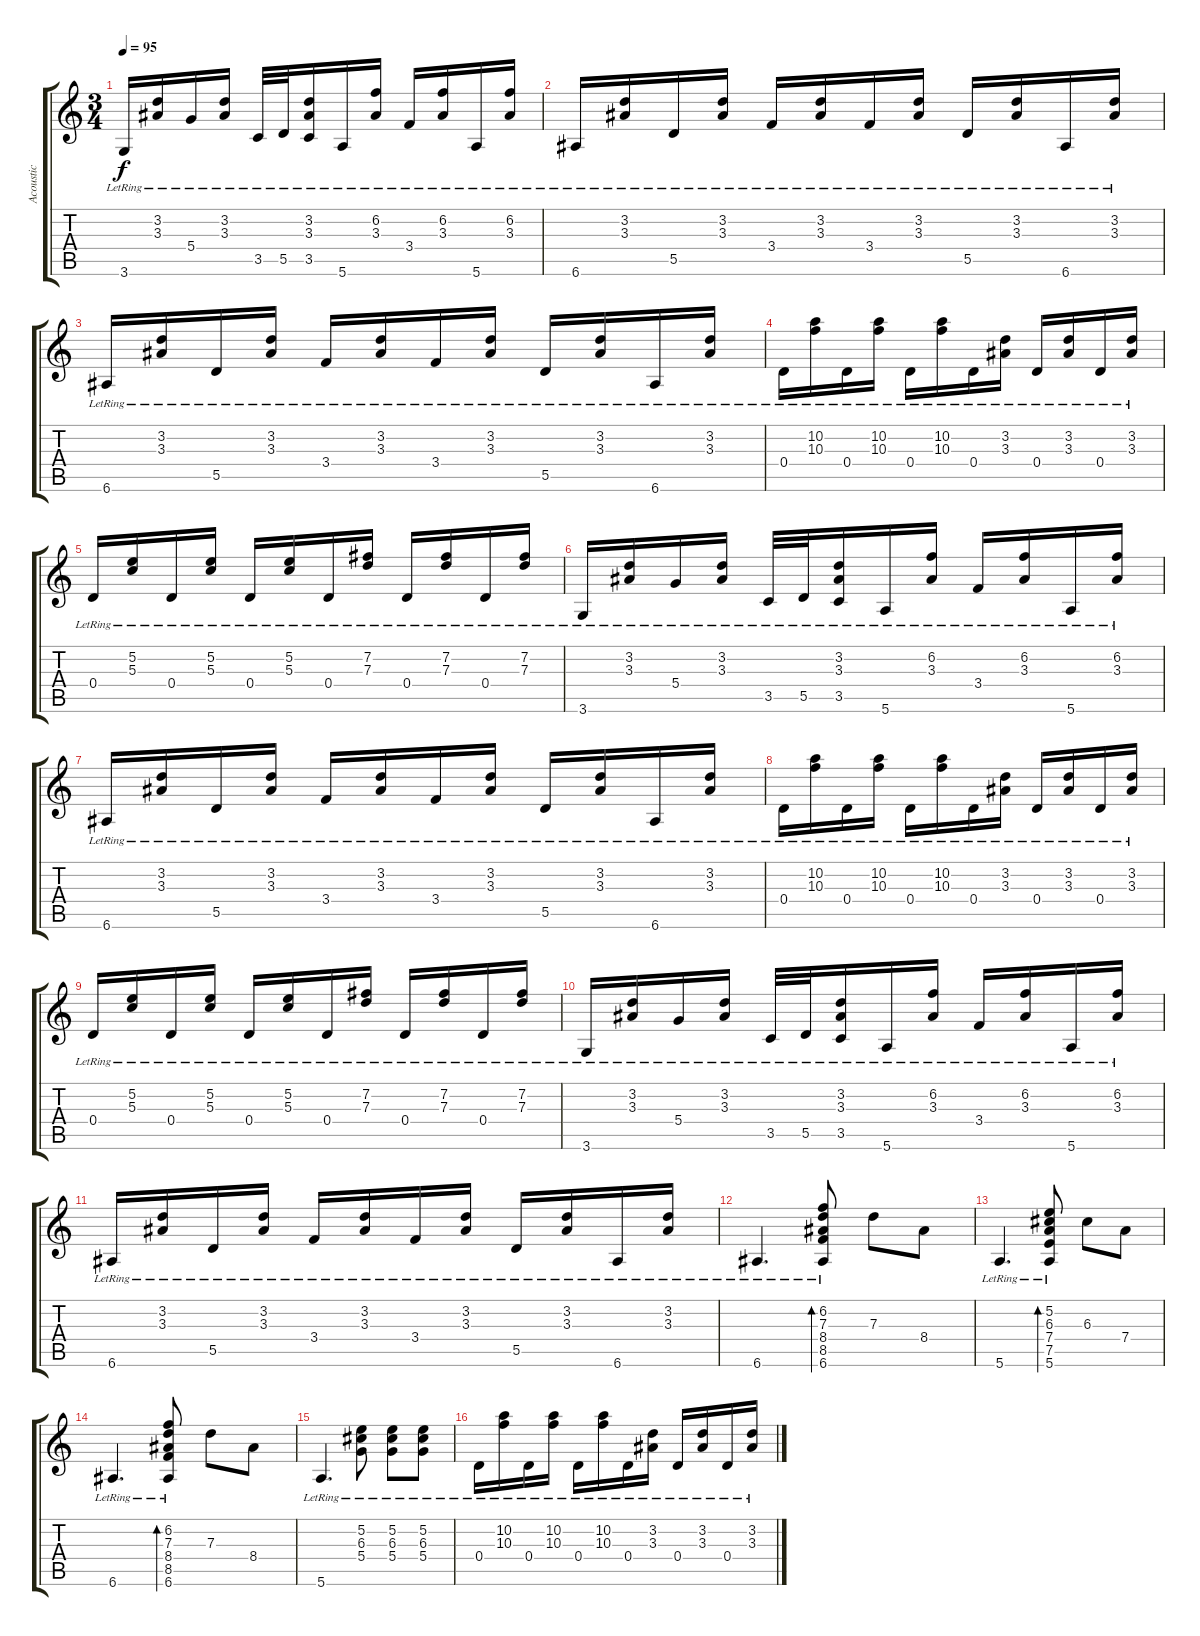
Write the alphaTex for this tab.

\track ("Acoustic" "Acoustic") {instrument acousticguitarnylon}
\staff {score tabs}
\tuning (E4 B3 G3 D3 A2 E2) {hide}
\ts (3 4)
\tempo 95
\clef g2
\ks c
3.6{lr}.16{dy f} (3.2{lr} 3.3{lr}).16 5.4{lr}.16 (3.2{lr} 3.3{lr}).16 3.5{lr}.32 5.5{lr}.32 (3.2{lr} 3.3{lr} 3.5{lr}).16 5.6{lr}.16 (6.2{lr} 3.3{lr}).16 3.4{lr}.16 (6.2{lr} 3.3{lr}).16 5.6{lr}.16 (6.2{lr} 3.3{lr}).16 |
6.6{lr}.16 (3.2{lr} 3.3{lr}).16 5.5{lr}.16 (3.2{lr} 3.3{lr}).16 3.4{lr}.16 (3.2{lr} 3.3{lr}).16 3.4{lr}.16 (3.2{lr} 3.3{lr}).16 5.5{lr}.16 (3.2{lr} 3.3{lr}).16 6.6{lr}.16 (3.2{lr} 3.3{lr}).16 |
6.6{lr}.16 (3.2{lr} 3.3{lr}).16 5.5{lr}.16 (3.2{lr} 3.3{lr}).16 3.4{lr}.16 (3.2{lr} 3.3{lr}).16 3.4{lr}.16 (3.2{lr} 3.3{lr}).16 5.5{lr}.16 (3.2{lr} 3.3{lr}).16 6.6{lr}.16 (3.2{lr} 3.3{lr}).16 |
0.4{lr}.16 (10.2{lr} 10.3{lr}).16 0.4{lr}.16 (10.2{lr} 10.3{lr}).16 0.4{lr}.16 (10.2{lr} 10.3{lr}).16 0.4{lr}.16 (3.2{lr} 3.3{lr}).16 0.4{lr}.16 (3.2{lr} 3.3{lr}).16 0.4{lr}.16 (3.2{lr} 3.3{lr}).16 |
0.4{lr}.16 (5.2{lr} 5.3{lr}).16 0.4{lr}.16 (5.2{lr} 5.3{lr}).16 0.4{lr}.16 (5.2{lr} 5.3{lr}).16 0.4{lr}.16 (7.2{lr} 7.3{lr}).16 0.4{lr}.16 (7.2{lr} 7.3{lr}).16 0.4{lr}.16 (7.2{lr} 7.3{lr}).16 |
3.6{lr}.16 (3.2{lr} 3.3{lr}).16 5.4{lr}.16 (3.2{lr} 3.3{lr}).16 3.5{lr}.32 5.5{lr}.32 (3.2{lr} 3.3{lr} 3.5{lr}).16 5.6{lr}.16 (6.2{lr} 3.3{lr}).16 3.4{lr}.16 (6.2{lr} 3.3{lr}).16 5.6{lr}.16 (6.2{lr} 3.3{lr}).16 |
6.6{lr}.16 (3.2{lr} 3.3{lr}).16 5.5{lr}.16 (3.2{lr} 3.3{lr}).16 3.4{lr}.16 (3.2{lr} 3.3{lr}).16 3.4{lr}.16 (3.2{lr} 3.3{lr}).16 5.5{lr}.16 (3.2{lr} 3.3{lr}).16 6.6{lr}.16 (3.2{lr} 3.3{lr}).16 |
0.4{lr}.16 (10.2{lr} 10.3{lr}).16 0.4{lr}.16 (10.2{lr} 10.3{lr}).16 0.4{lr}.16 (10.2{lr} 10.3{lr}).16 0.4{lr}.16 (3.2{lr} 3.3{lr}).16 0.4{lr}.16 (3.2{lr} 3.3{lr}).16 0.4{lr}.16 (3.2{lr} 3.3{lr}).16 |
0.4{lr}.16 (5.2{lr} 5.3{lr}).16 0.4{lr}.16 (5.2{lr} 5.3{lr}).16 0.4{lr}.16 (5.2{lr} 5.3{lr}).16 0.4{lr}.16 (7.2{lr} 7.3{lr}).16 0.4{lr}.16 (7.2{lr} 7.3{lr}).16 0.4{lr}.16 (7.2{lr} 7.3{lr}).16 |
3.6{lr}.16 (3.2{lr} 3.3{lr}).16 5.4{lr}.16 (3.2{lr} 3.3{lr}).16 3.5{lr}.32 5.5{lr}.32 (3.2{lr} 3.3{lr} 3.5{lr}).16 5.6{lr}.16 (6.2{lr} 3.3{lr}).16 3.4{lr}.16 (6.2{lr} 3.3{lr}).16 5.6{lr}.16 (6.2{lr} 3.3{lr}).16 |
6.6{lr}.16 (3.2{lr} 3.3{lr}).16 5.5{lr}.16 (3.2{lr} 3.3{lr}).16 3.4{lr}.16 (3.2{lr} 3.3{lr}).16 3.4{lr}.16 (3.2{lr} 3.3{lr}).16 5.5{lr}.16 (3.2{lr} 3.3{lr}).16 6.6{lr}.16 (3.2{lr} 3.3{lr}).16 |
6.6{lr}.4{d} (6.2 7.3{lr} 8.4{lr} 8.5 6.6{lr}).8{bd 240} 7.3.8 8.4.8 |
5.6{lr}.4{d} (5.2 6.3{lr} 7.4{lr} 7.5 5.6{lr}).8{bd 240} 6.3.8 7.4.8 |
6.6{lr}.4{d} (6.2 7.3{lr} 8.4{lr} 8.5 6.6{lr}).8{bd 240} 7.3.8 8.4.8 |
5.6{lr}.4{d} (5.2{lr} 6.3{lr} 5.4).8 (5.2{lr} 6.3{lr} 5.4).8 (5.2{lr} 6.3{lr} 5.4).8 |
0.4{lr}.16 (10.2{lr} 10.3{lr}).16 0.4{lr}.16 (10.2{lr} 10.3{lr}).16 0.4{lr}.16 (10.2{lr} 10.3{lr}).16 0.4{lr}.16 (3.2{lr} 3.3{lr}).16 0.4{lr}.16 (3.2{lr} 3.3{lr}).16 0.4{lr}.16 (3.2{lr} 3.3{lr}).16
